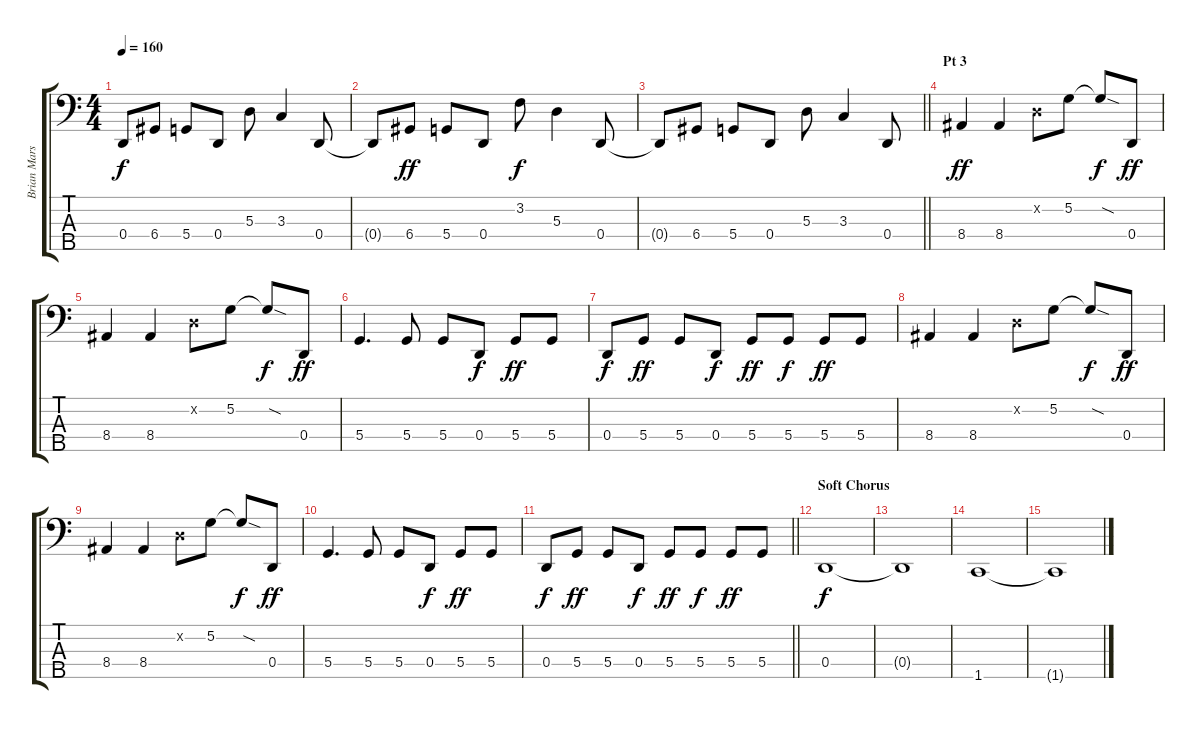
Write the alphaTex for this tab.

\track ("Brian Marshall [Bass Guitar]" "Brian Mars") {instrument electricbassfinger}
\staff {score tabs}
\tuning (G2 D2 A1 D1 B0) {hide}
\ts (4 4)
\tempo 160
\clef f4
\ks c
0.4{t}.8{dy f} 6.4.8 5.4.8 0.4.8 5.3.8 3.3.4 0.4.8 |
0.4{t}.8 6.4.8{dy ff} 5.4.8 0.4.8 3.2.8{dy f} 5.3.4 0.4.8 |
\barLineRight lightlight
0.4{t}.8 6.4.8 5.4.8 0.4.8 5.3.8 3.3.4 0.4.8 |
\section ("" "Pt 3")
8.4.4{dy ff} 8.4.4 0.2{x}.8 5.2.8 5.2{sod t}.8{dy f} 0.4.8{dy ff} |
8.4.4 8.4.4 0.2{x}.8 5.2.8 5.2{sod t}.8{dy f} 0.4.8{dy ff} |
5.4.4{d} 5.4.8 5.4.8 0.4.8{dy f} 5.4.8{dy ff} 5.4.8 |
0.4.8{dy f} 5.4.8{dy ff} 5.4.8 0.4.8{dy f} 5.4.8{dy ff} 5.4.8{dy f} 5.4.8{dy ff} 5.4.8 |
8.4.4 8.4.4 0.2{x}.8 5.2.8 5.2{sod t}.8{dy f} 0.4.8{dy ff} |
8.4.4 8.4.4 0.2{x}.8 5.2.8 5.2{sod t}.8{dy f} 0.4.8{dy ff} |
5.4.4{d} 5.4.8 5.4.8 0.4.8{dy f} 5.4.8{dy ff} 5.4.8 |
\barLineRight lightlight
0.4.8{dy f} 5.4.8{dy ff} 5.4.8 0.4.8{dy f} 5.4.8{dy ff} 5.4.8{dy f} 5.4.8{dy ff} 5.4.8 |
\section ("" "Soft Chorus")
0.4.1{dy f} |
0.4{t}.1 |
1.5.1 |
1.5{t}.1
